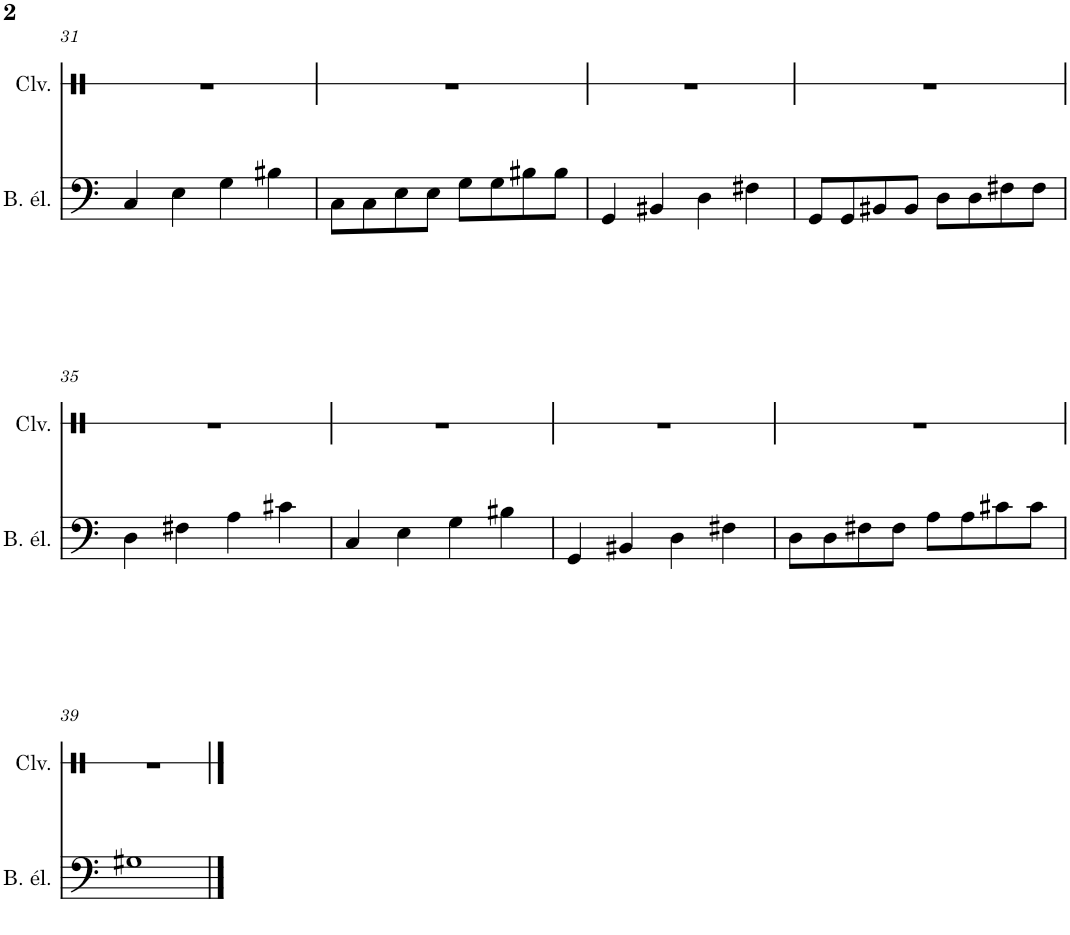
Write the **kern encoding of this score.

**kern	**kern
*part2	*part1
*staff2	*staff1
*I"Basse électrique	*I"Claves
*I'B. él.	*I'Clv.
!!LO:PB:g=z
*clefF4	*clefX
*Trd7c12	*
*k[]	*k[]
*M4/4	*M4/4
=31	=31
4C/	1r
4E\	.
4G\	.
4B#X\	.
=32	=32
8C\L	1r
8C\	.
8E\	.
8E\J	.
8G\L	.
8G\	.
8B#X\	.
8B#\J	.
=33	=33
4GG/	1r
4BB#X/	.
4D\	.
4F#X\	.
=34	=34
8GG/L	1r
8GG/	.
8BB#X/	.
8BB#/J	.
8D\L	.
8D\	.
8F#X\	.
8F#\J	.
!!LO:LB:g=z
=35	=35
4D\	1r
4F#X\	.
4A\	.
4c#X\	.
=36	=36
4C/	1r
4E\	.
4G\	.
4B#X\	.
=37	=37
4GG/	1r
4BB#X/	.
4D\	.
4F#X\	.
=38	=38
8D\L	1r
8D\	.
8F#X\	.
8F#\J	.
8A\L	.
8A\	.
8c#X\	.
8c#\J	.
!!LO:LB:g=z
=39	=39
1G#X	1r
==	==
*-	*-
